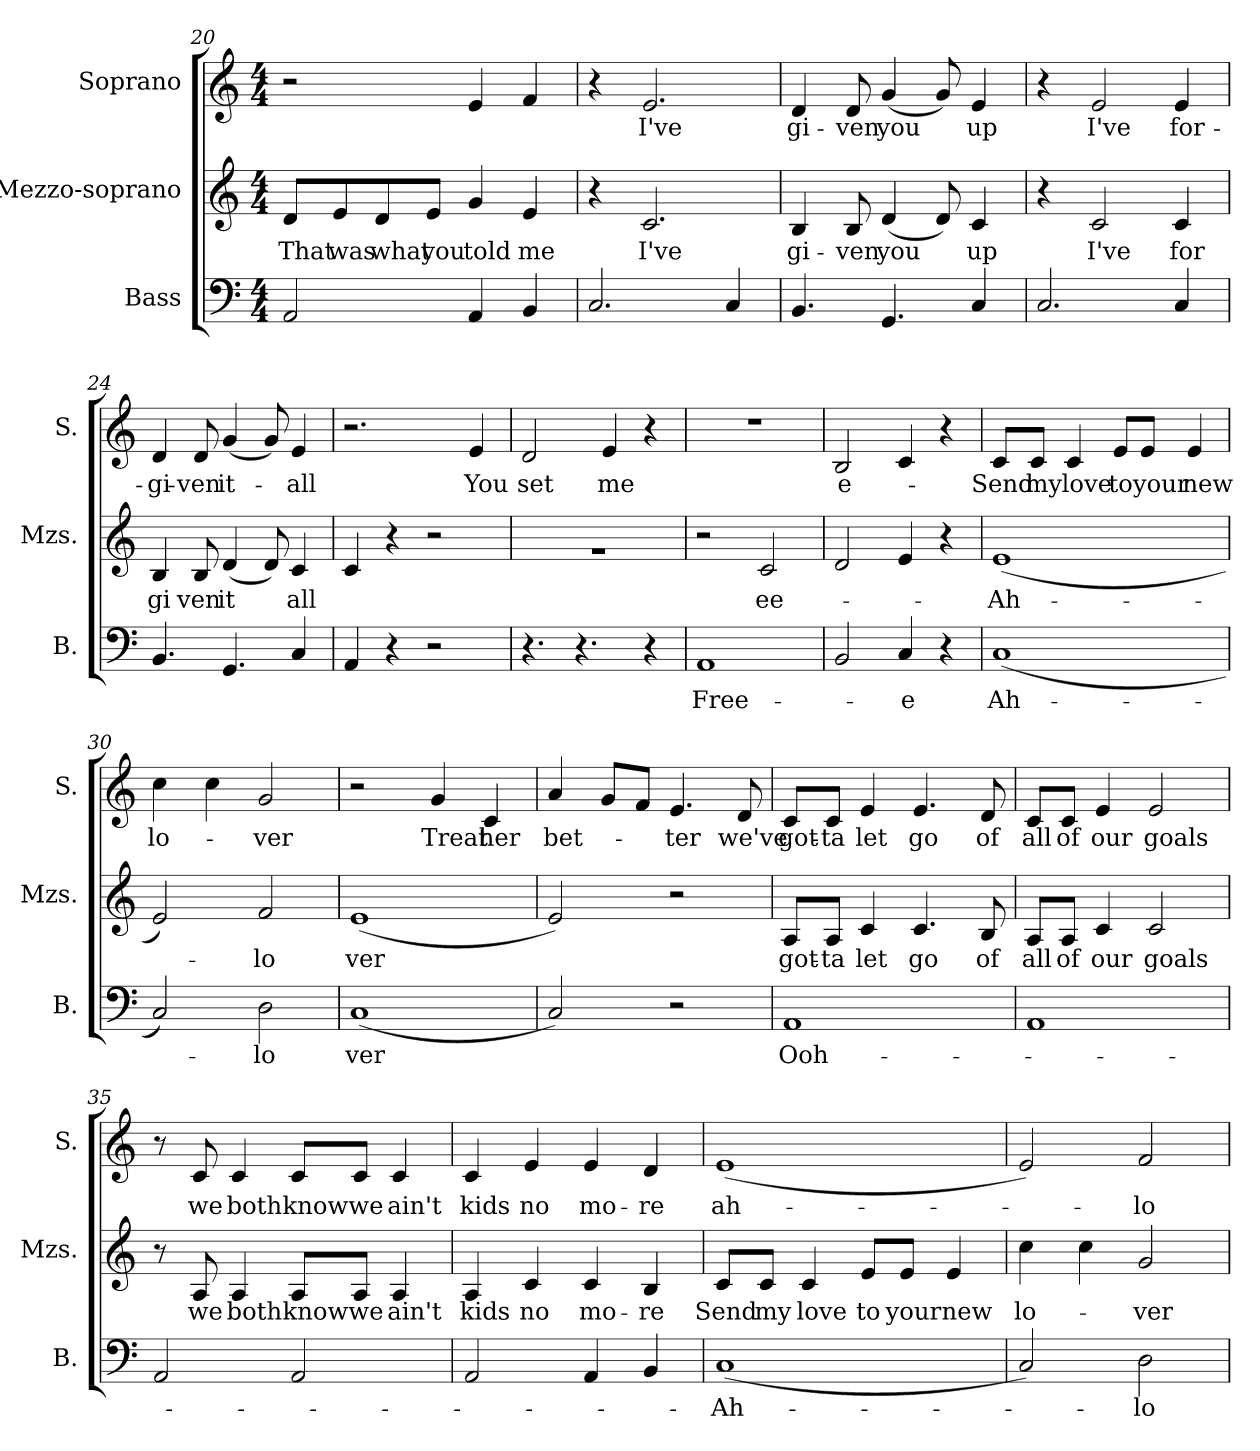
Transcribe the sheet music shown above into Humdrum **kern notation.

**kern	**text	**kern	**text	**kern	**text
*part3	*part3	*part2	*part2	*part1	*part1
*staff3	*staff3	*staff2	*staff2	*staff1	*staff1
*I"Bass	*	*I"Mezzo-soprano	*	*I"Soprano	*
*I'B.	*	*I'Mzs.	*	*I'S.	*
!!LO:LB:g=z
*clefF4	*	*clefG2	*	*clefG2	*
*k[]	*	*k[]	*	*k[]	*
*M4/4	*	*M4/4	*	*M4/4	*
=20	=20	=20	=20	=20	=20
2AA/	.	8d/L	That	2r	.
.	.	8e/	was	.	.
.	.	8d/	what	.	.
.	.	8e/J	you	.	.
4AA/	.	4g/	told	4e/	.
4BB/	.	4e/	me	4f/	.
=21	=21	=21	=21	=21	=21
2.C/	.	4r	.	4r	.
.	.	2.c/	I've	2.e/	I've
4C/	.	.	.	.	.
=22	=22	=22	=22	=22	=22
4.BB/	.	4B/	gi-	4d/	gi-
.	.	8B/	-ven	8d/	-ven
4.GG/	.	(4d/	you	(4g/	you
.	.	8d/)	.	8g/)	.
4C/	.	4c/	up	4e/	up
=23	=23	=23	=23	=23	=23
2.C/	.	4r	.	4r	.
.	.	2c/	I've	2e/	I've
4C/	.	4c/	for	4e/	for-
=24	=24	=24	=24	=24	=24
4.BB/	.	4B/	gi	4d/	-gi-
.	.	8B/	ven	8d/	-ven
4.GG/	.	(4d/	it	(4g/	it-
.	.	8d/)	.	8g/)	.
4C/	.	4c/	all	4e/	-all
=25	=25	=25	=25	=25	=25
4AA/	.	4c/	.	2.r	.
4r	.	4r	.	.	.
2r	.	2r	.	.	.
.	.	.	.	4e/	You
!!LO:LB:g=z
=26	=26	=26	=26	=26	=26
4.r	.	1rg	.	2d/	set
4.r	.	.	.	.	.
.	.	.	.	4e/	me
4r	.	.	.	4r	.
=27	=27	=27	=27	=27	=27
1AA	Free-	2r	.	1r	.
.	.	2c/	ee-	.	.
=28	=28	=28	=28	=28	=28
2BB/	.	2d/	.	2B/	e-
4C/	-e	4e/	.	4c/	.
4r	.	4r	.	4r	.
=29	=29	=29	=29	=29	=29
(1C	Ah-	(1e	Ah-	8c/L	-Send
.	.	.	.	8c/J	my
.	.	.	.	4c/	love
.	.	.	.	8e/L	to
.	.	.	.	8e/J	your
.	.	.	.	4e/	new
=30	=30	=30	=30	=30	=30
2C/)	.	2e/)	.	4cc\	lo-
.	.	.	.	4cc\	.
2D\	-lo	2f/	lo	2g/	-ver
=31	=31	=31	=31	=31	=31
(1C	ver	(1e	ver	2r	.
.	.	.	.	4g/	Treat
.	.	.	.	4c/	her
!!LO:PB:g=z
=32	=32	=32	=32	=32	=32
2C/)	.	2e/)	.	4a/	bet-
.	.	.	.	8g/L	.
.	.	.	.	8f/J	.
2r	.	2r	.	4.e/	-ter
.	.	.	.	8d/	we've
=33	=33	=33	=33	=33	=33
1AA	Ooh-	8A/L	got-	8c/L	got-
.	.	8A/J	-ta	8c/J	-ta
.	.	4c/	let	4e/	let
.	.	4.c/	go	4.e/	go
.	.	8B/	of	8d/	of
=34	=34	=34	=34	=34	=34
1AA	.	8A/L	all	8c/L	all
.	.	8A/J	of	8c/J	of
.	.	4c/	our	4e/	our
.	.	2c/	goals	2e/	goals
=35	=35	=35	=35	=35	=35
2AA/	.	8r	.	8r	.
.	.	8A/	we	8c/	we
.	.	4A/	both	4c/	both
2AA/	.	8A/L	know	8c/L	know
.	.	8A/J	we	8c/J	we
.	.	4A/	ain't	4c/	ain't
!!LO:LB:g=z
=36	=36	=36	=36	=36	=36
2AA/	.	4A/	kids	4c/	kids
.	.	4c/	no	4e/	no
4AA/	.	4c/	mo-	4e/	mo-
4BB/	.	4B/	-re	4d/	-re
=37	=37	=37	=37	=37	=37
(1C	Ah-	8c/L	Send	(1e	ah-
.	.	8c/J	my	.	.
.	.	4c/	love	.	.
.	.	8e/L	to	.	.
.	.	8e/J	your	.	.
.	.	4e/	new	.	.
=38	=38	=38	=38	=38	=38
2C/)	.	4cc\	lo-	2e/)	.
.	.	4cc\	.	.	.
2D\	lo-	2g/	ver	2f/	-lo-
=	=	=	=	=	=
*-	*-	*-	*-	*-	*-
